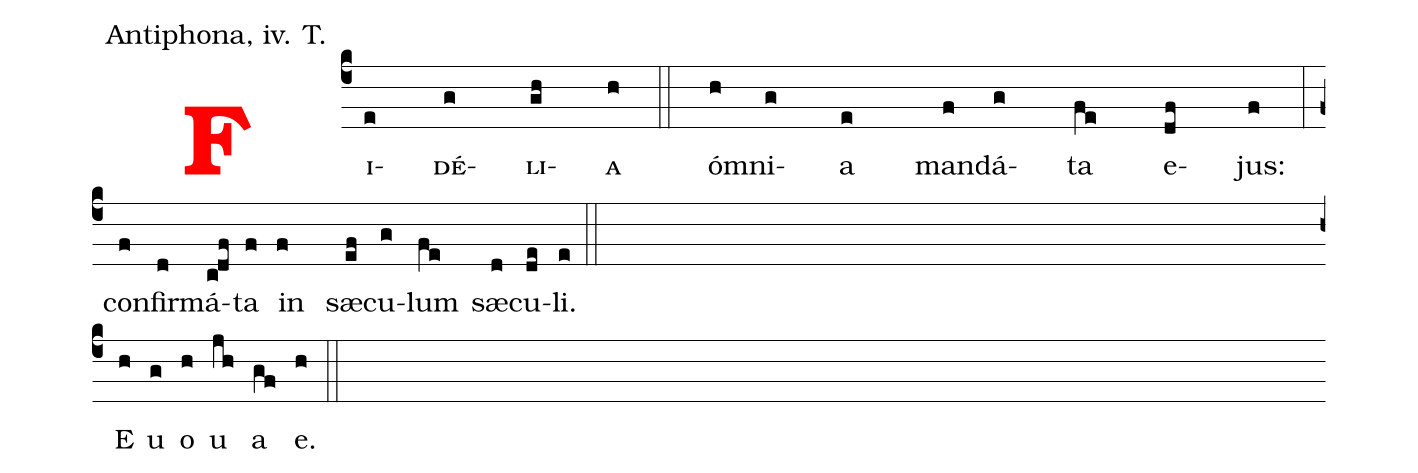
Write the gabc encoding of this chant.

office-part: Antiphona, iv. T.;
%%
<v>\textcolor{red}{\bf F}</v><v>\sc{i}</v>(c4e)<v>\sc{dé}</v>(g)<v>\sc{li}</v>(gh)<v>\sc{a}</v>(h) (::) óm(h)ni(g)a(e) man(f)dá(g)ta(fe) e(df)jus:(f)  (:) (z) con(f)fir(d)má(c!df)ta(f) in (f) sæ(ef)cu(g)lum(fe) sæ(d)cu(de)li.(e) (::) (Z) E(h) u(g) o(h) u(jh) a(gf) e.(h) (::)
